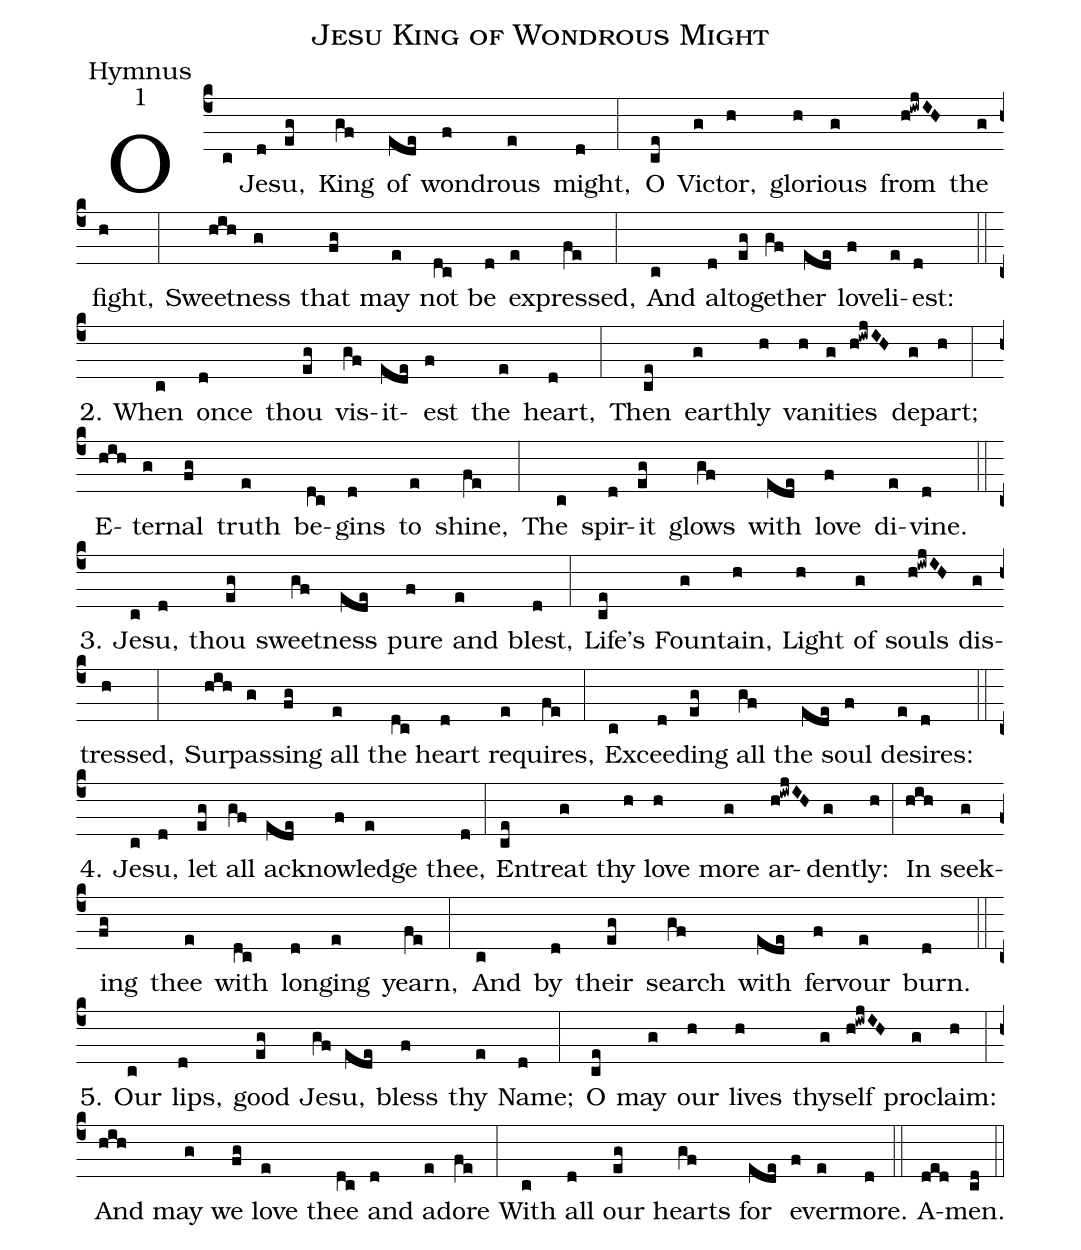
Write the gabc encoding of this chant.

name: Jesu King of Wondrous Might;
office-part: Hymnus;
mode: 1;
%%
(c4)O(c) Je(d)su,(eg) King(gf) of(ede) won(f)drous(e) might,(d) (:)
O(ce) Vic(g)tor,(h) glor(h)ious(g) from(h!iwjIH) the(g) fight,(h) (:)
Sweet(hih)ness(g) that(fg) may(e) not(dc) be(d) ex(e)pressed,(fe) (:)
And(c) al(d)to(eg)geth(gf)er(ede) love(f)li(e)est:(d) (::)

2. When(c) once(d) thou(eg) vis(gf)it(ede)est(f) the(e) heart,(d) (:)
Then(ce) earth(g)ly(h) van(h)i(g)ties(h!iwjIH) de(g)part;(h) (:)
E(hih)ter(g)nal(fg) truth(e) be(dc)gins(d) to(e) shine,(fe) (:)
The(c) spir(d)it(eg) glows(gf) with(ede) love(f) di(e)vine.(d) (::)

3. Je(c)su,(d) thou(eg) sweet(gf)ness(ede) pure(f) and(e) blest,(d) (:)
Life’s(ce) Foun(g)tain,(h) Light(h) of(g) souls(h!iwjIH) dis(g)tressed,(h) (:)
Sur(hih)pas(g)sing(fg) all(e) the(dc) heart(d) re(e)quires,(fe) (:)
Ex(c)ceed(d)ing(eg) all(gf) the(ede) soul(f) de(e)sires:(d) (::)

4. Je(c)su,(d) let(eg) all(gf) ac(ede)knowl(f)edge(e) thee,(d) (:)
En(ce)treat(g) thy(h) love(h) more(g) ar(h!iwjIH)dent(g)ly:(h) (:)
In(hih) seek(g)ing(fg) thee(e) with(dc) long(d)ing(e) yearn,(fe) (:)
And(c) by(d) their(eg) search(gf) with(ede) fer(f)vour(e) burn.(d) (::)

5. Our(c) lips,(d) good(eg) Je(gf)su,(ede) bless(f) thy(e) Name;(d) (:)
O(ce) may(g) our(h) lives(h) thy(g)self(h!iwjIH) pro(g)claim:(h) (:)
And(hih) may(g) we(fg) love(e) thee(dc) and(d) a(e)dore(fe) (:)
With(c) all(d) our(eg) hearts(gf) for(ede) ev(f)er(e)more.(d) (::)
A(ded)men.(cd) (::)
